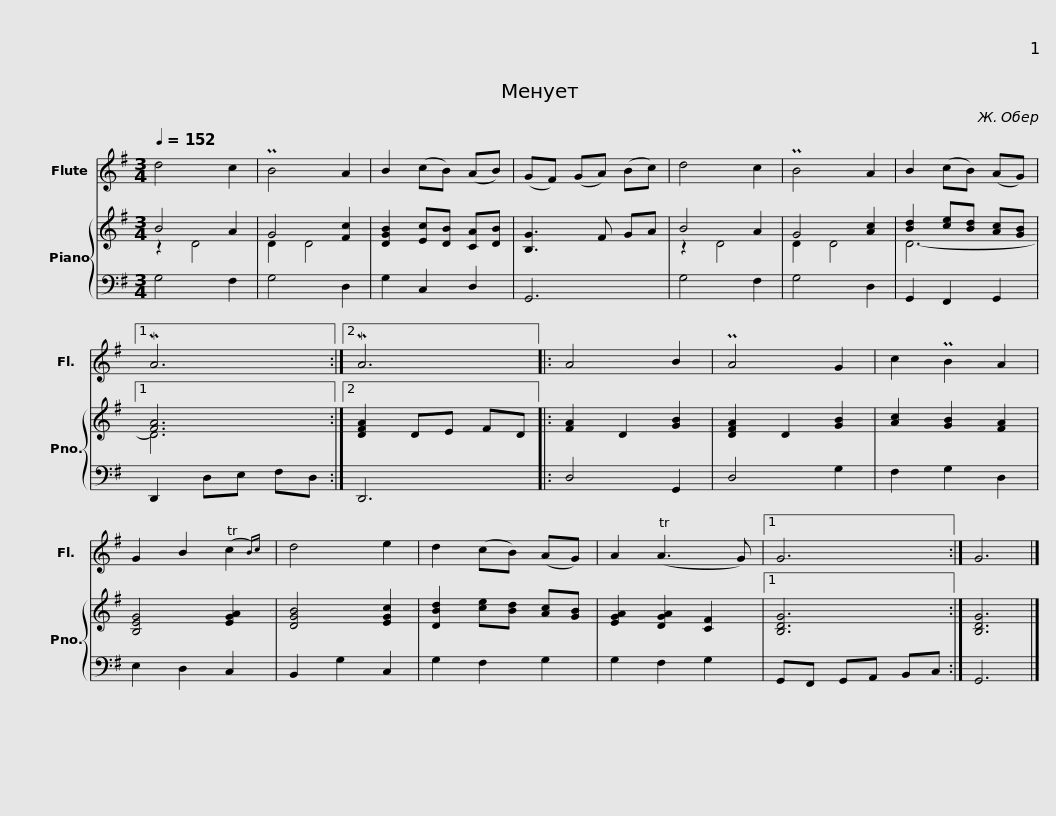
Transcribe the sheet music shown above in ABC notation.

X:1
%%score 1 { ( 2 3 ) | 4 }
L:1/8
Q:1/4=152
M:3/4
I:linebreak $
K:G
V:1 treble
V:2 treble
V:3 treble
V:4 bass
V:1
 d4 c2 | PB4 A2 | B2 (cB) (AB) | (GF) (GA) (Bc) | d4 c2 |$ %5
 PB4 A2 | B2 (cB) (AG) |1 MA6 :|2 MA6 |: A4 B2 | %10
 PA4 G2 |$ c2 PB2 A2 | G2 B2 (Tc2{B)c} | d4 e2 | d2 (cB) (AG) | %15
 A2 (TA3 G) |1 G6 :|$ G6 |] %18
V:2
 B4 A2 | G4 [Fc]2 | [DGB]2 [Ec][DB] [CA][DB] | [B,G]3 F GA | B4 A2 |$ %5
 G4 [Ac]2 | [Bd]2 [ce][Bd] [Ac][GB] |1 [FA]6 :|2 [DFA]2 DE FD |: [FA]2 D2 [GB]2 | %10
 [DFA]2 D2 [GB]2 |$ [Ac]2 [GB]2 [FA]2 | [B,EG]4 [EGA]2 | [DGB]4 [EGc]2 | [DBd]2 [ce][Bd] [Ac][GB] | %15
 [EGA]2 [DGA]2 [CF]2 |1 [B,DG]6 :|$ [B,DG]6 |] %18
V:3
 z2 D4 | D2 D4 | x6 | x6 | z2 D4 |$ %5
 D2 D4 | D6- |1 D6 :|2 x6 |: x6 | %10
 x6 |$ x6 | x6 | x6 | x6 | %15
 x6 |1 x6 :|$ x6 |] %18
V:4
 G,4 F,2 | G,4 D,2 | G,2 C,2 D,2 | G,,6 | G,4 F,2 |$ %5
 G,4 D,2 | G,,2 F,,2 G,,2 |1 D,,2 D,E, F,D, :|2 D,,6 |: D,4 G,,2 | %10
 D,4 G,2 |$ F,2 G,2 D,2 | E,2 D,2 C,2 | B,,2 G,2 C,2 | G,2 F,2 G,2 | %15
 G,2 F,2 G,2 |1 G,,F,, G,,A,, B,,C, :|$ G,,6 |] %18
